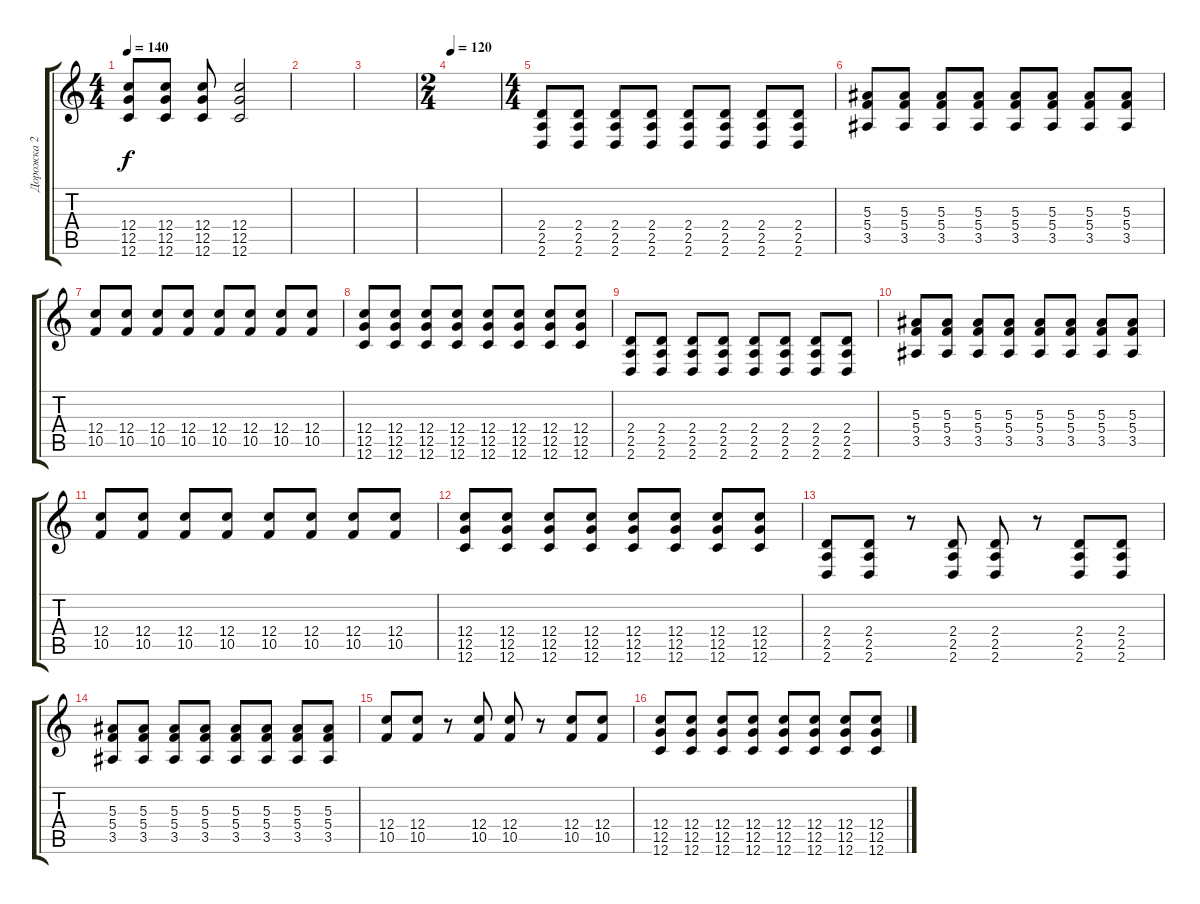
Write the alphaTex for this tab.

\track ("Дорожка 2" "Дорожка 2") {instrument distortionguitar}
\staff {score tabs}
\tuning (D4 A3 F3 C3 G2 C2) {hide}
\ts (4 4)
\tempo 140
\clef g2
\ks c
(12.4 12.5 12.6).8{dy f} (12.4 12.5 12.6).8 (12.4 12.5 12.6).8 (12.4 12.5 12.6).2 |
|
|
\ts (2 4)
\tempo 120
|
\ts (4 4)
(2.4 2.5 2.6).8 (2.4 2.5 2.6).8 (2.4 2.5 2.6).8 (2.4 2.5 2.6).8 (2.4 2.5 2.6).8 (2.4 2.5 2.6).8 (2.4 2.5 2.6).8 (2.4 2.5 2.6).8 |
(5.3 5.4 3.5).8 (5.3 5.4 3.5).8 (5.3 5.4 3.5).8 (5.3 5.4 3.5).8 (5.3 5.4 3.5).8 (5.3 5.4 3.5).8 (5.3 5.4 3.5).8 (5.3 5.4 3.5).8 |
(12.4 10.5).8 (12.4 10.5).8 (12.4 10.5).8 (12.4 10.5).8 (12.4 10.5).8 (12.4 10.5).8 (12.4 10.5).8 (12.4 10.5).8 |
(12.4 12.5 12.6).8 (12.4 12.5 12.6).8 (12.4 12.5 12.6).8 (12.4 12.5 12.6).8 (12.4 12.5 12.6).8 (12.4 12.5 12.6).8 (12.4 12.5 12.6).8 (12.4 12.5 12.6).8 |
(2.4 2.5 2.6).8 (2.4 2.5 2.6).8 (2.4 2.5 2.6).8 (2.4 2.5 2.6).8 (2.4 2.5 2.6).8 (2.4 2.5 2.6).8 (2.4 2.5 2.6).8 (2.4 2.5 2.6).8 |
(5.3 5.4 3.5).8 (5.3 5.4 3.5).8 (5.3 5.4 3.5).8 (5.3 5.4 3.5).8 (5.3 5.4 3.5).8 (5.3 5.4 3.5).8 (5.3 5.4 3.5).8 (5.3 5.4 3.5).8 |
(12.4 10.5).8 (12.4 10.5).8 (12.4 10.5).8 (12.4 10.5).8 (12.4 10.5).8 (12.4 10.5).8 (12.4 10.5).8 (12.4 10.5).8 |
(12.4 12.5 12.6).8 (12.4 12.5 12.6).8 (12.4 12.5 12.6).8 (12.4 12.5 12.6).8 (12.4 12.5 12.6).8 (12.4 12.5 12.6).8 (12.4 12.5 12.6).8 (12.4 12.5 12.6).8 |
(2.4 2.5 2.6).8 (2.4 2.5 2.6).8 r.8 (2.4 2.5 2.6).8 (2.4 2.5 2.6).8 r.8 (2.4 2.5 2.6).8 (2.4 2.5 2.6).8 |
(5.3 5.4 3.5).8 (5.3 5.4 3.5).8 (5.3 5.4 3.5).8 (5.3 5.4 3.5).8 (5.3 5.4 3.5).8 (5.3 5.4 3.5).8 (5.3 5.4 3.5).8 (5.3 5.4 3.5).8 |
(12.4 10.5).8 (12.4 10.5).8 r.8 (12.4 10.5).8 (12.4 10.5).8 r.8 (12.4 10.5).8 (12.4 10.5).8 |
(12.4 12.5 12.6).8 (12.4 12.5 12.6).8 (12.4 12.5 12.6).8 (12.4 12.5 12.6).8 (12.4 12.5 12.6).8 (12.4 12.5 12.6).8 (12.4 12.5 12.6).8 (12.4 12.5 12.6).8
